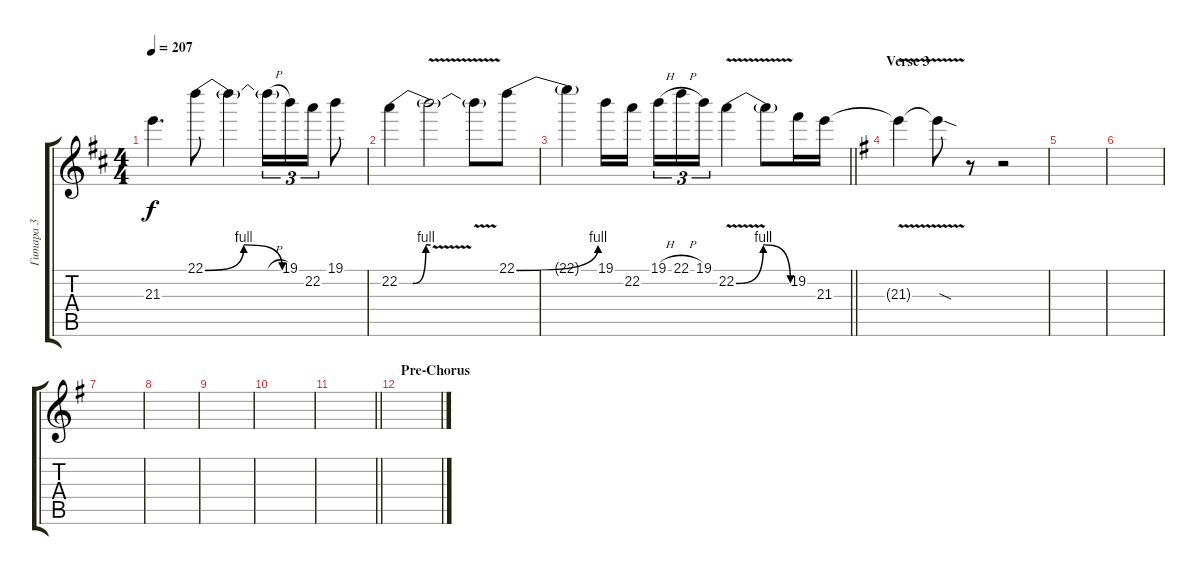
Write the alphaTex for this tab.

\track ("Гитара 3" "Гитара 3") {instrument distortionguitar}
\staff {score tabs}
\tuning (E4 B3 G3 D3 A2 E2) {hide}
\ts (4 4)
\tempo 207
\clef g2
\ks bminor
21.3{t}.4{d dy f} 22.1{be (bendrelease 0 0 15 4 44 4 60 0)}.8 22.1{t}.4 22.1{h t}.16{tu (3 2)} 19.1.16{tu (3 2)} 22.2.16{tu (3 2)} 19.1.8 |
22.2{be (custom 0 0 26 0 51 4 60 4)}.4 22.2{v t}.2 22.2{t}.8 22.1{be (bend 0 0 60 4)}.8 |
\barLineRight lightlight
22.1{t}.4 19.1.16 22.2.16{beam splitsecondary} 19.1{h}.16{tu (3 2)} 22.1{h}.16{tu (3 2)} 19.1.16{tu (3 2)} 22.2{be (bendrelease 0 0 15 4 37 4 60 0) v}.4 22.2{t}.8 19.2.16 21.3.16 |
\section ("" "Verse 3")
\ks eminor
21.3{v t}.4 21.3{sod t}.8 r.8 r.2 |
|
|
|
|
|
|
\barLineRight lightlight
|
\section ("" "Pre-Chorus")
